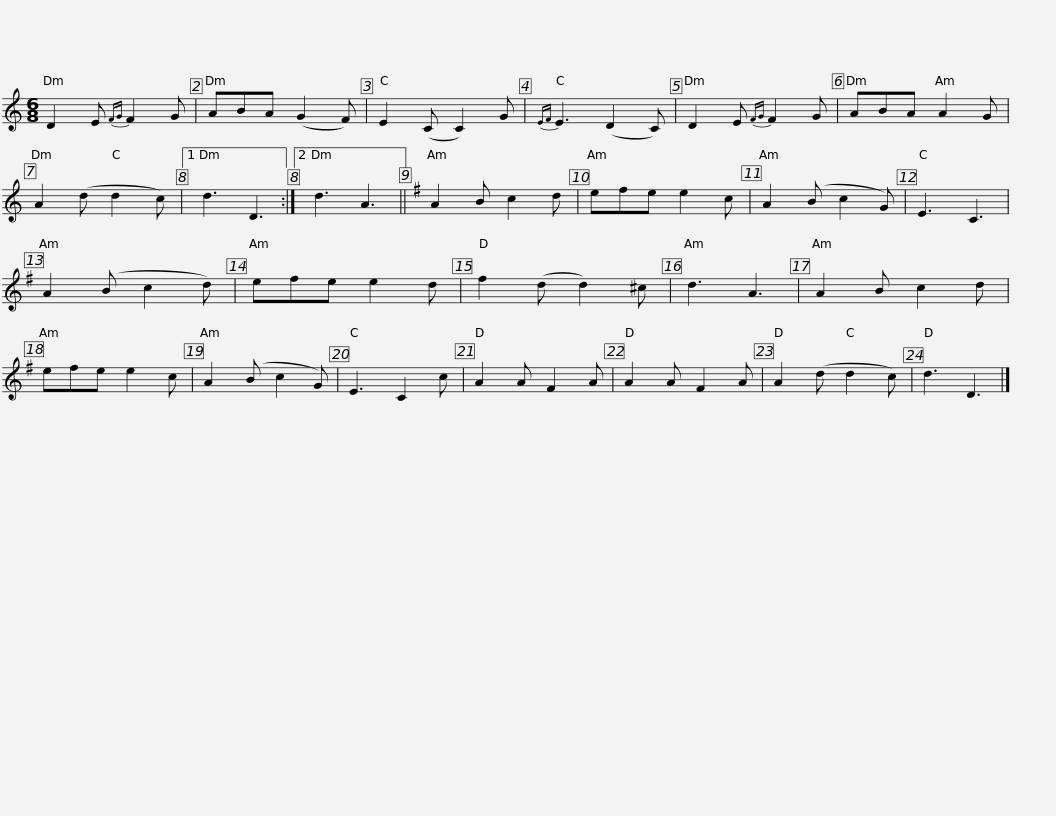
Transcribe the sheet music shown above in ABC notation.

X:1
L:1/8
M:6/8
I:linebreak $
K:C
V:1 treble
V:1
 D2 E{FG} F2 G | ABA (G2 F) | E2 (C C2) G |{EF} E3 (D2 C) | D2 E{FG} F2 G | %5
 ABA A2 G | A2 (d d2 c) |1 d3 D3 :|2$ d3 A3 ||[K:G] A2 B c2 d | %10
 efe e2 c | A2 (B c2 G) | E3 C3 | A2 (B c2 d) | efe e2 d | %15
 f2 (d d2) ^c | d3 A3 | A2 B c2 d |$ efe e2 c | A2 (B c2 G) | %20
 E3 C2 c | A2 A F2 A | A2 A F2 A | A2 (d d2 c) | d3 D3 |] %25
